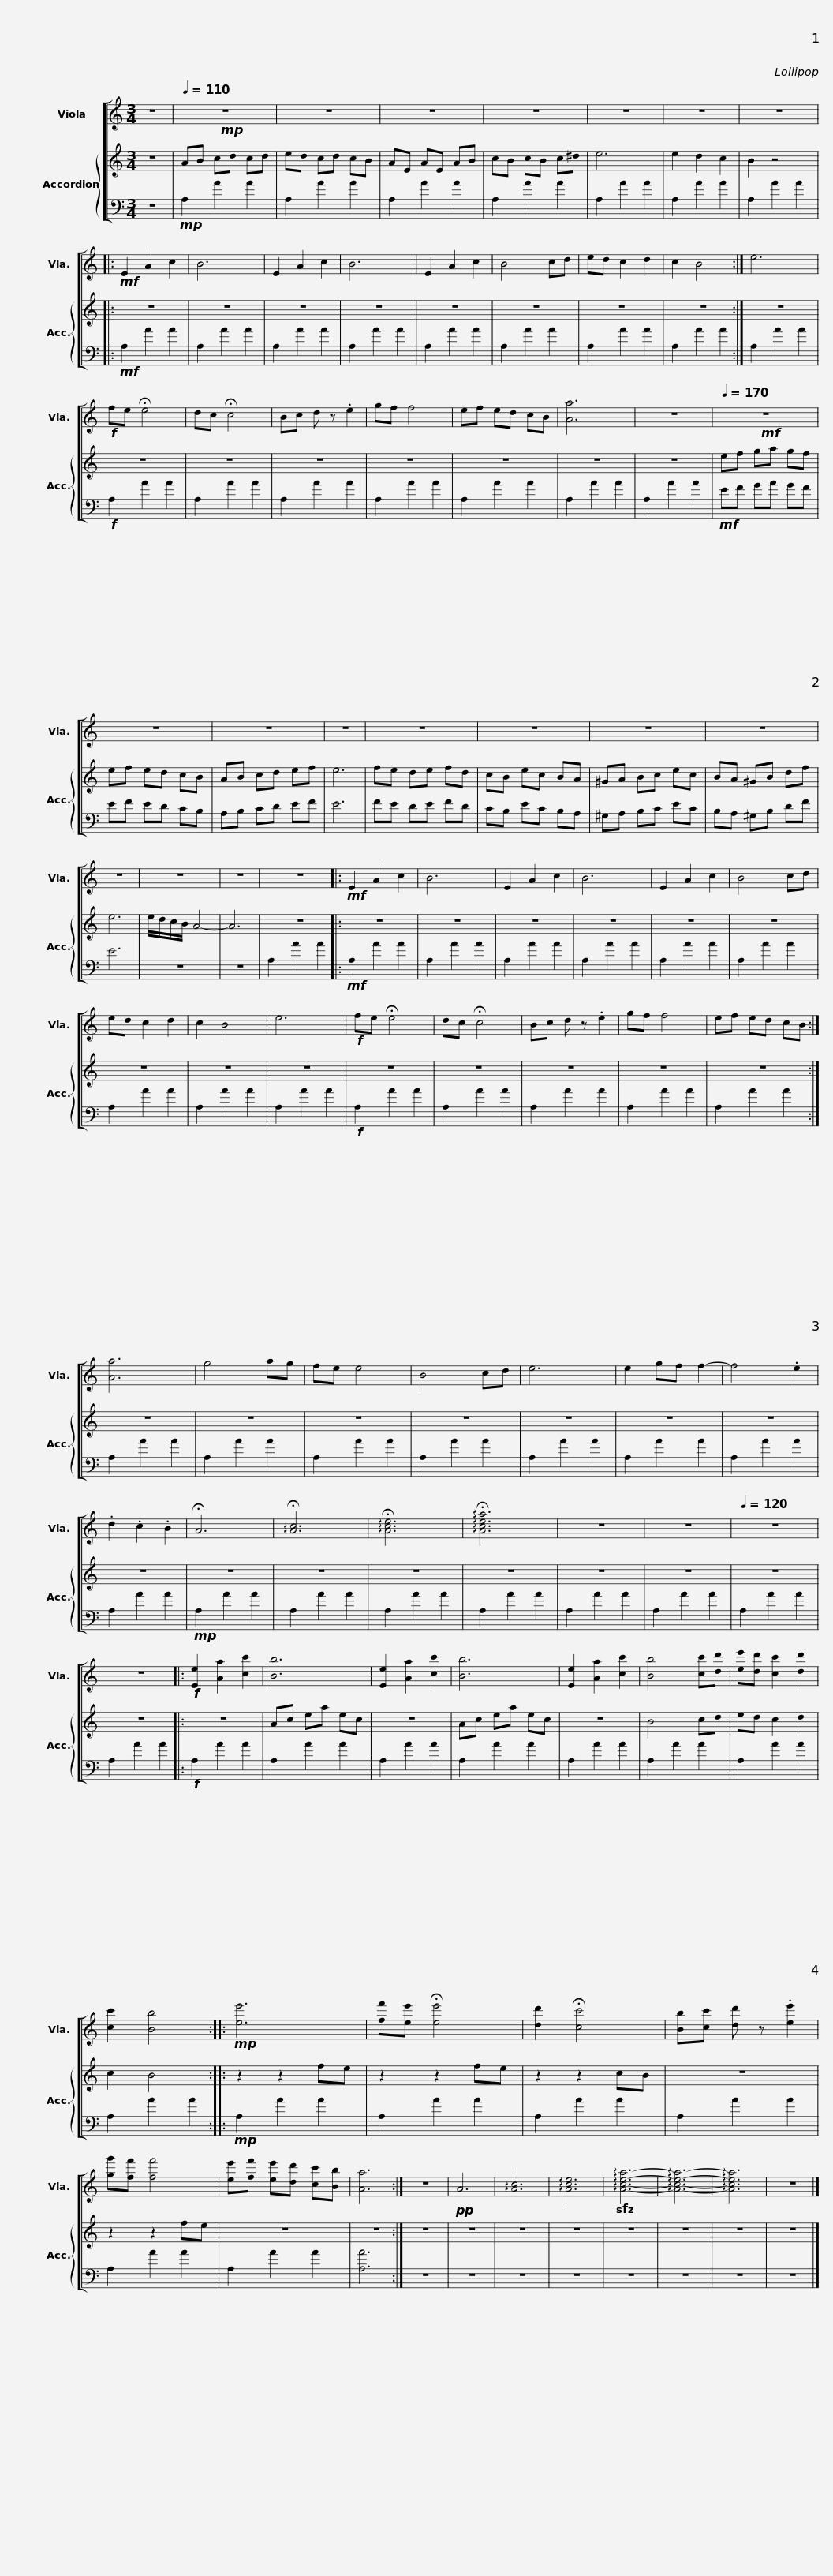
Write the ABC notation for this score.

X:1
%%score [ 1 { 2 | 3 } ]
L:1/8
M:3/4
I:linebreak $
K:C
V:1 treble
V:2 treble
V:3 bass
V:1
 z6 |[Q:1/4=110]!mp! z6 | z6 | z6 | z6 | %5
 z6 | z6 | z6 |:$!mf! E2 A2 c2 | B6 | %10
 E2 A2 c2 | B6 | E2 A2 c2 | B4 cd | ed c2 d2 | %15
 c2 B4 :| e6 |!f! fe !fermata!e4 |$ dc !fermata!c4 | Bc d z .e2 | %20
 gf f4 | ef ed cB | [Aa]6 | z6 |[Q:1/4=170]!mf! z6 |$ %25
 z6 | z6 | z6 | z6 | z6 | %30
 z6 |$ z6 | z6 | z6 | z6 | %35
 z6 |:!mf! E2 A2 c2 | B6 | E2 A2 c2 | B6 | %40
 E2 A2 c2 |$ B4 cd | ed c2 d2 | c2 B4 | e6 | %45
!f! fe !fermata!e4 | dc !fermata!c4 | Bc d z .e2 | gf f4 | ef ed cB :|$ %50
 [Aa]6 | g4 ag | fe e4 | B4 cd | e6 | %55
 e2 gf f2- | f4 .e2 | .d2 .c2 .B2 | !fermata!A6 | !arpeggio!!fermata![Ac]6 |$ %60
 !arpeggio!!fermata![Ace]6 | !arpeggio!!fermata![Acea]6 | z6 | z6 |[Q:1/4=120] z6 | %65
 z6 |:!f! [Ee]2 [Aa]2 [cc']2 | [Bb]6 | [Ee]2 [Aa]2 [cc']2 |$ [Bb]6 | %70
 [Ee]2 [Aa]2 [cc']2 | [Bb]4 [cc'][dd'] | [ee'][dd'] [cc']2 [dd']2 | [cc']2 [Bb]4 ::!mp! [ee']6 | %75
 [ff'][ee'] !fermata![ee']4 | [dd']2 !fermata![cc']4 |$ [Bb][cc'] [dd'] z .[ee']2 | [gg'][ff'] [ff']4 | [ee'][ff'] [ee'][dd'] [cc'][Bb] | %80
 [Aa]6 :| z6 |!pp! A6 | !arpeggio![Ac]6 | !arpeggio![Ace]6 | %85
!sfz! !arpeggio![Acea]6- | !arpeggio![Acea]6- |$ !arpeggio![Acea]6 | z6 |] %89
V:2
 z6 | AB cd cd | ed cd cB | AE AE AB | cB cB c^d | %5
 e6 | e2 d2 c2 | B2 z4 |:$ z6 | z6 | %10
 z6 | z6 | z6 | z6 | z6 | %15
 z6 :| z6 | z6 |$ z6 | z6 | %20
 z6 | z6 | z6 | z6 | ef ga gf |$ %25
 ef ed cB | AB cd ef | e6 | fe de fd | cB ec BA | %30
 ^GA Bc ec |$ BA ^GB df | e6 | e/d/c/B/ A4- | A6 | %35
 z6 |: z6 | z6 | z6 | z6 | %40
 z6 |$ z6 | z6 | z6 | z6 | %45
 z6 | z6 | z6 | z6 | z6 :|$ %50
 z6 | z6 | z6 | z6 | z6 | %55
 z6 | z6 | z6 | z6 | z6 |$ %60
 z6 | z6 | z6 | z6 | z6 | %65
 z6 |: z6 | Ac ea ec | z6 |$ Ac ea ec | %70
 z6 | B4 cd | ed c2 d2 | c2 B4 :: z2 z2 fe | %75
 z2 z2 fe | z2 z2 cB |$ z6 | z2 z2 fe | z6 | %80
 z6 :| z6 | z6 | z6 | z6 | %85
 z6 | z6 |$ z6 | z6 |] %89
V:3
 z6 |!mp! A,2 A2 A2 | A,2 A2 A2 | A,2 A2 A2 | A,2 A2 A2 | %5
 A,2 A2 A2 | A,2 A2 A2 | A,2 A2 A2 |:$!mf! A,2 A2 A2 | A,2 A2 A2 | %10
 A,2 A2 A2 | A,2 A2 A2 | A,2 A2 A2 | A,2 A2 A2 | A,2 A2 A2 | %15
 A,2 A2 A2 :| A,2 A2 A2 |!f! A,2 A2 A2 |$ A,2 A2 A2 | A,2 A2 A2 | %20
 A,2 A2 A2 | A,2 A2 A2 | A,2 A2 A2 | A,2 A2 A2 |!mf! EF GA GF |$ %25
 EF ED CB, | A,B, CD EF | E6 | FE DE FD | CB, EC B,A, | %30
 ^G,A, B,C EC |$ B,A, ^G,B, DF | E6 | z6 | z6 | %35
 A,2 A2 A2 |:!mf! A,2 A2 A2 | A,2 A2 A2 | A,2 A2 A2 | A,2 A2 A2 | %40
 A,2 A2 A2 |$ A,2 A2 A2 | A,2 A2 A2 | A,2 A2 A2 | A,2 A2 A2 | %45
!f! A,2 A2 A2 | A,2 A2 A2 | A,2 A2 A2 | A,2 A2 A2 | A,2 A2 A2 :|$ %50
 A,2 A2 A2 | A,2 A2 A2 | A,2 A2 A2 | A,2 A2 A2 | A,2 A2 A2 | %55
 A,2 A2 A2 | A,2 A2 A2 | A,2 A2 A2 |!mp! A,2 A2 A2 | A,2 A2 A2 |$ %60
 A,2 A2 A2 | A,2 A2 A2 | A,2 A2 A2 | A,2 A2 A2 | A,2 A2 A2 | %65
 A,2 A2 A2 |:!f! A,2 A2 A2 | A,2 A2 A2 | A,2 A2 A2 |$ A,2 A2 A2 | %70
 A,2 A2 A2 | A,2 A2 A2 | A,2 A2 A2 | A,2 A2 A2 ::!mp! A,2 A2 A2 | %75
 A,2 A2 A2 | A,2 A2 A2 |$ A,2 A2 A2 | A,2 A2 A2 | A,2 A2 A2 | %80
 [A,A]6 :| z6 | z6 | z6 | z6 | %85
 z6 | z6 |$ z6 | z6 |] %89
